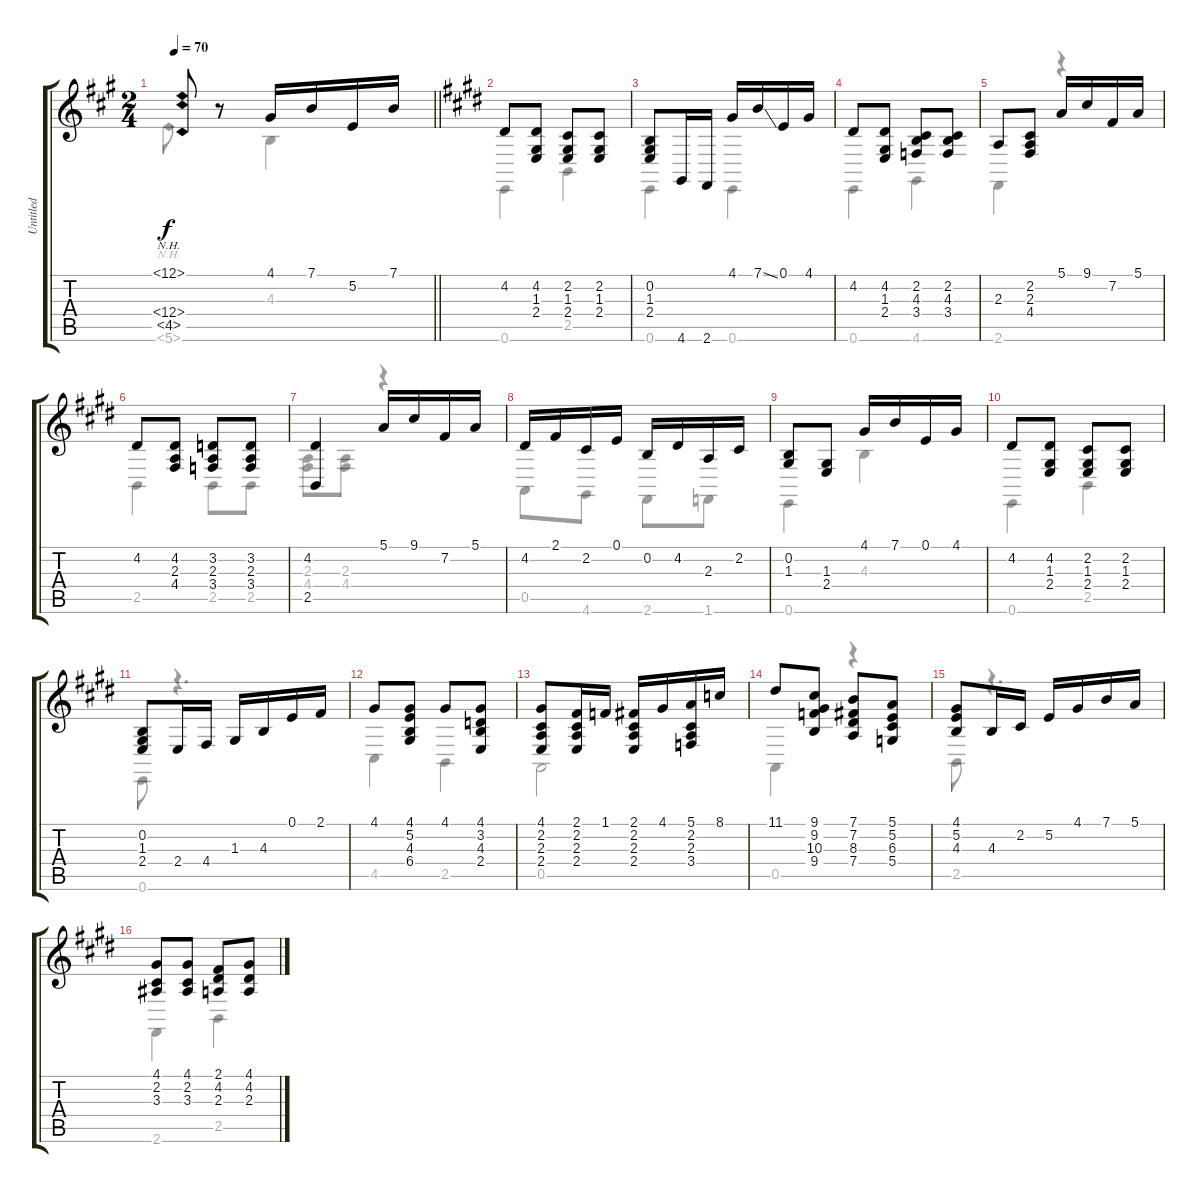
\track ("Untitled" "Untitled") {instrument brightacousticpiano}
\staff {score tabs}
\tuning (E4 B3 G3 D3 A2 E2) {hide}
\voice
\ts (2 4)
\tempo 70
\clef g2
\barLineRight lightlight
\ks a
(12.1{nh} 6.4{nh t} 4.5{nh}).8{dy f} r.8 4.1.16 7.1.16 5.2.16 7.1.16 |
\ks e
4.2.8 (4.2 1.3 2.4).8 (2.2 1.3 2.4).8 (2.2 1.3 2.4).8 |
\ks c#minor
(0.2 1.3 2.4).8 4.6.16 2.6.16 4.1.16 7.1{ss}.16 0.1.16 4.1.16 |
4.2.8 (4.2 1.3 2.4).8 (2.2 4.3 3.4).8 (2.2 4.3 3.4).8 |
2.3.8 (2.2 2.3 4.4).8 5.1.16 9.1.16 7.2.16 5.1.16 |
\ks e
4.2.8 (4.2 2.3 4.4).8 (3.2 2.3 3.4).8 (3.2 2.3 3.4).8 |
\ks c#minor
(4.2 2.5).4 5.1.16 9.1.16 7.2.16 5.1.16 |
4.2.16 2.1.16 2.2.16 0.1.16 0.2.16 4.2.16 2.3.16 2.2.16 |
(0.2 1.3).8 (1.3 2.4).8 4.1.16 7.1.16 0.1.16 4.1.16 |
\ks e
4.2.8 (4.2 1.3 2.4).8 (2.2 1.3 2.4).8 (2.2 1.3 2.4).8 |
\ks c#minor
(0.2 1.3 2.4).8 2.4.16 4.4.16 1.3.16 4.3.16 0.1.16 2.1.16 |
4.1.8 (4.1 5.2 4.3 6.4).8 4.1.8 (4.1 3.2 4.3 2.4).8 |
(4.1 2.2 2.3 2.4).8 (2.1 2.2 2.3 2.4).16 1.1.16 (2.1 2.2 2.3 2.4).16 4.1.16 (5.1 2.2 2.3 3.4).16 8.1.16 |
\ks e
11.1.8 (9.1 9.2 10.3 9.4).8 (7.1 7.2 8.3 7.4).8 (5.1 5.2 6.3 5.4).8 |
\ks c#minor
(4.1 5.2 4.3).8 4.3.16 2.2.16 5.2.16 4.1.16 7.1.16 5.1.16 |
(4.1 2.2 3.3).8 (4.1 2.2 3.3).8 (2.1 4.2 2.3).8 (4.1 4.2 2.3).8
\voice
\clef g2
\ottava regular
\simile none
\barLineRight lightlight
\ks a
5.6{nh t}.8{dy f} r.8 4.3.4 |
\ks e
0.6.4 2.5.4 |
\ks c#minor
0.6.4 0.6.4 |
0.6.4 4.6.4 |
2.6.4 r.4 |
\ks e
2.5.4 2.5.8 2.5.8 |
\ks c#minor
(2.3 4.4).8 (2.3 4.4).8 r.4 |
0.5.8 4.6.8 2.6.8 1.6.8 |
0.6.4 4.3.4 |
\ks e
0.6.4 2.5.4 |
\ks c#minor
0.6.8 r.4{d} |
4.5.4 2.5.4 |
0.5.2 |
\ks e
0.5.4 r.4 |
\ks c#minor
2.5.8 r.4{d} |
2.6.4 2.5.4
